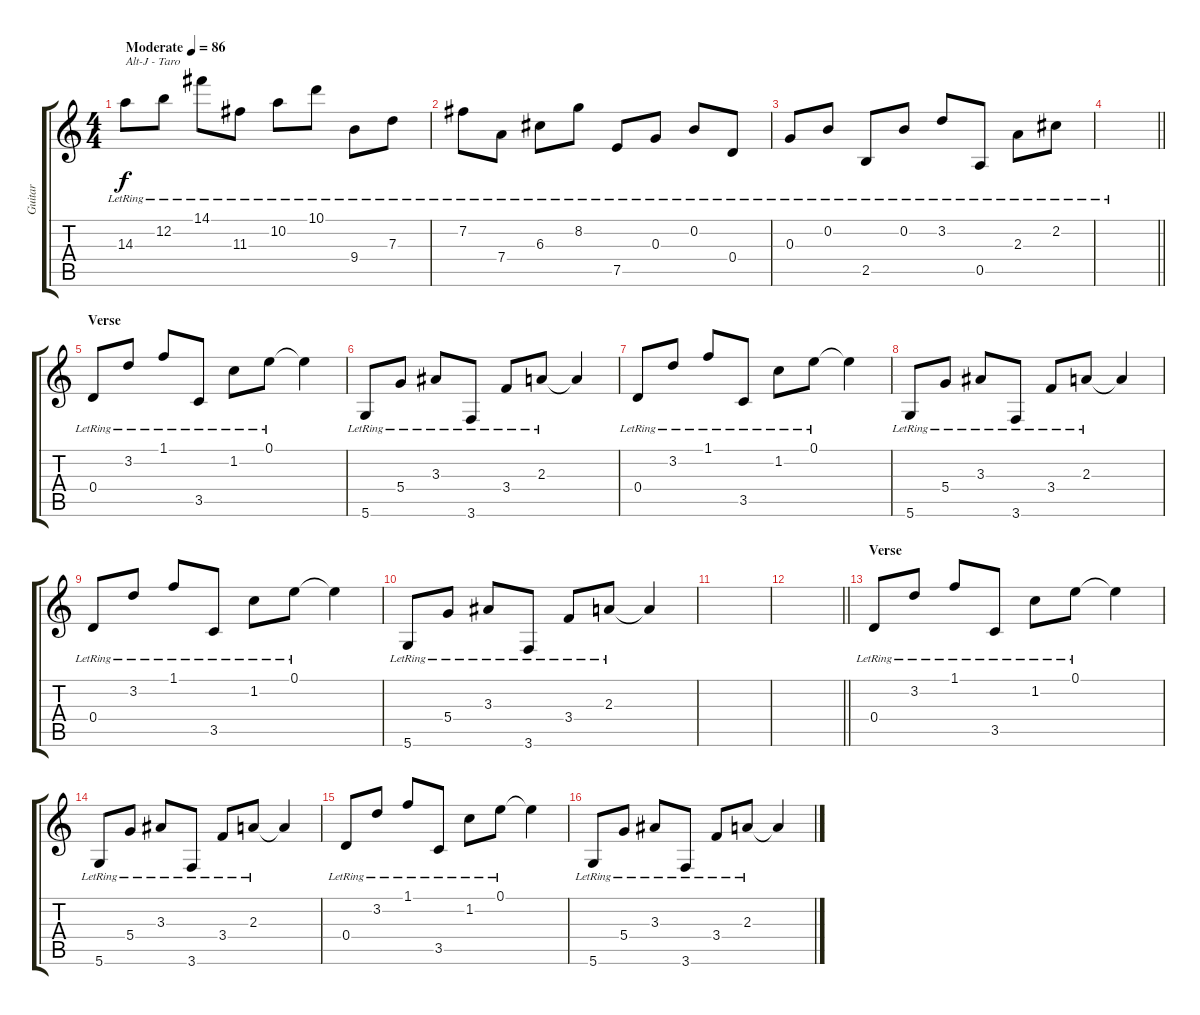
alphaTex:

\track ("Guitar" "Guitar") {instrument electricguitarjazz}
\staff {score tabs}
\tuning (E4 B3 G3 D3 A2 D2) {hide}
\ts (4 4)
\tempo (86 "Moderate")
\clef g2
\ks c
14.3{lr}.8{txt "Alt-J - Taro" dy f instrument electricguitarjazz} 12.2{lr}.8 14.1{lr}.8 11.3{lr}.8 10.2{lr}.8 10.1{lr}.8 9.4{lr}.8 7.3{lr}.8 |
7.2{lr}.8 7.4{lr}.8 6.3{lr}.8 8.2{lr}.8 7.5{lr}.8 0.3{lr}.8 0.2{lr}.8 0.4{lr}.8 |
0.3{lr}.8 0.2{lr}.8 2.5{lr}.8 0.2{lr}.8 3.2{lr}.8 0.5{lr}.8 2.3{lr}.8 2.2{lr}.8 |
\barLineRight lightlight
|
\section ("" "Verse")
0.4{lr}.8 3.2{lr}.8 1.1{lr}.8 3.5{lr}.8 1.2{lr}.8 0.1{lr}.8 0.1{t}.4 |
5.6{lr}.8 5.4{lr}.8 3.3{lr}.8 3.6{lr}.8 3.4{lr}.8 2.3{lr}.8 2.3{t}.4 |
0.4{lr}.8 3.2{lr}.8 1.1{lr}.8 3.5{lr}.8 1.2{lr}.8 0.1{lr}.8 0.1{t}.4 |
5.6{lr}.8 5.4{lr}.8 3.3{lr}.8 3.6{lr}.8 3.4{lr}.8 2.3{lr}.8 2.3{t}.4 |
0.4{lr}.8 3.2{lr}.8 1.1{lr}.8 3.5{lr}.8 1.2{lr}.8 0.1{lr}.8 0.1{t}.4 |
5.6{lr}.8 5.4{lr}.8 3.3{lr}.8 3.6{lr}.8 3.4{lr}.8 2.3{lr}.8 2.3{t}.4 |
|
\barLineRight lightlight
|
\section ("" "Verse")
0.4{lr}.8 3.2{lr}.8 1.1{lr}.8 3.5{lr}.8 1.2{lr}.8 0.1{lr}.8 0.1{t}.4 |
5.6{lr}.8 5.4{lr}.8 3.3{lr}.8 3.6{lr}.8 3.4{lr}.8 2.3{lr}.8 2.3{t}.4 |
0.4{lr}.8 3.2{lr}.8 1.1{lr}.8 3.5{lr}.8 1.2{lr}.8 0.1{lr}.8 0.1{t}.4 |
5.6{lr}.8 5.4{lr}.8 3.3{lr}.8 3.6{lr}.8 3.4{lr}.8 2.3{lr}.8 2.3{t}.4
